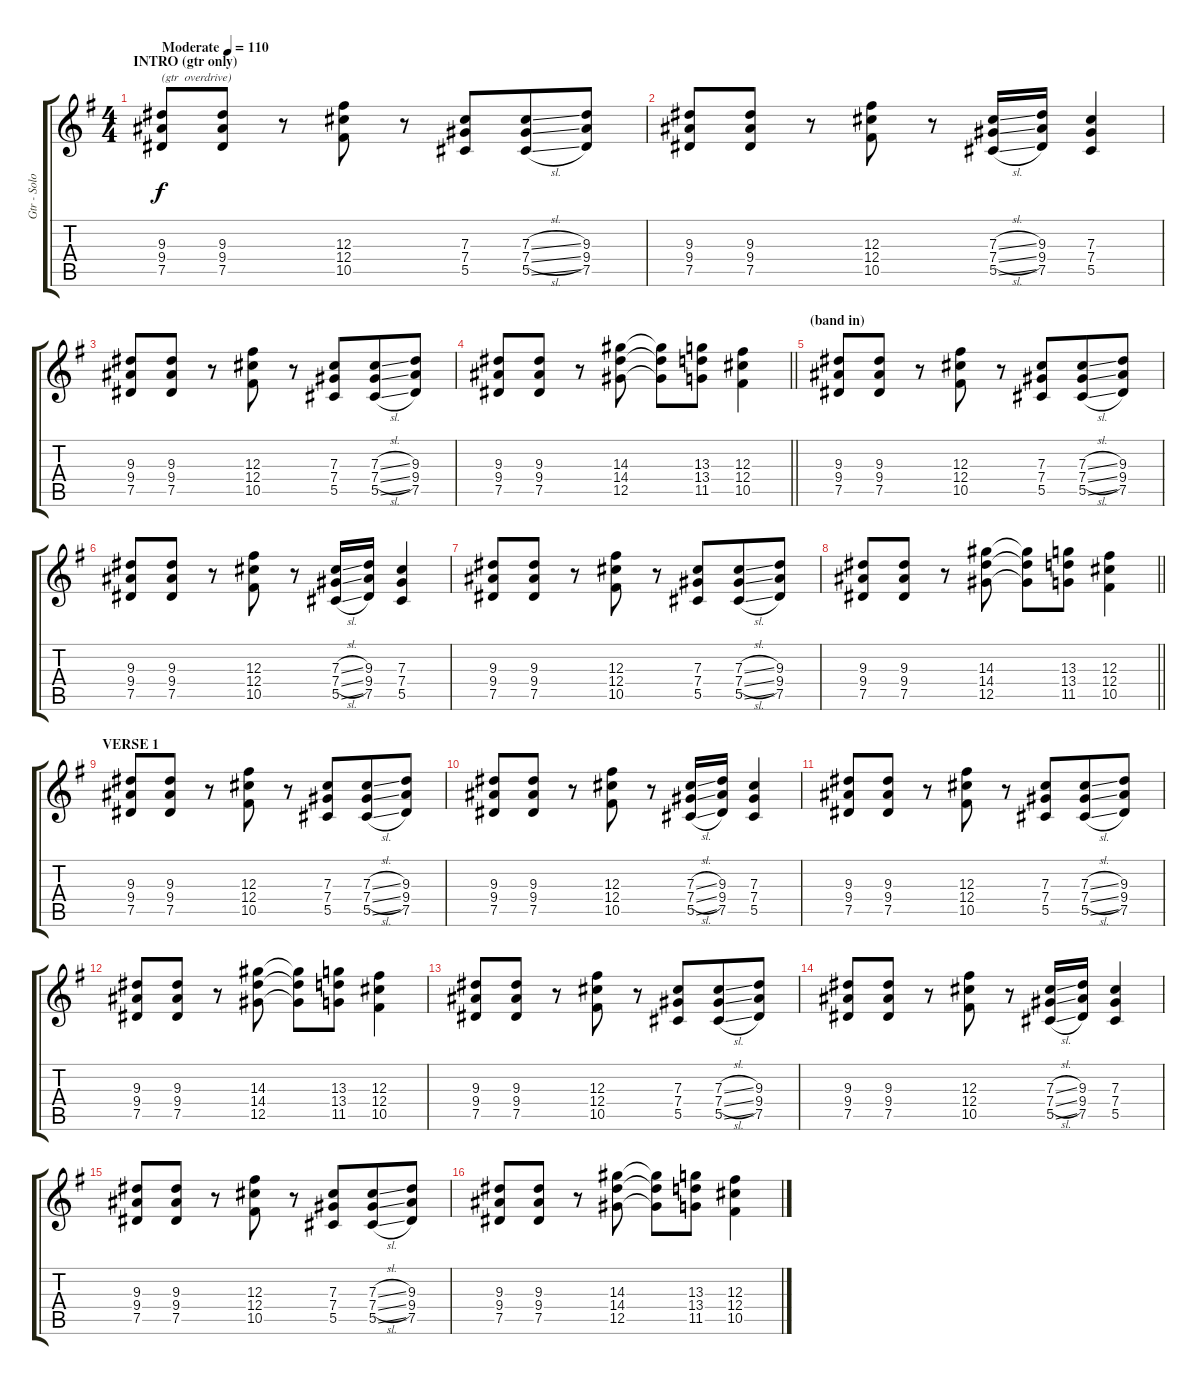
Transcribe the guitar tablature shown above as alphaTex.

\track ("Gtr - Solo" "Gtr - Solo") {instrument overdrivenguitar}
\staff {score tabs}
\tuning (Eb4 Bb3 Gb3 Db3 Ab2 Eb2) {hide}
\ts (4 4)
\section ("" "INTRO (gtr only)")
\tempo (110 "Moderate")
\clef g2
\ks eminor
(9.3 9.4 7.5).8{txt "(gtr  overdrive)" dy f instrument overdrivenguitar} (9.3 9.4 7.5).8 r.8 (12.3 12.4 10.5).8 r.8 (7.3 7.4 5.5).8{beam merge} (7.3{sl} 7.4{sl} 5.5{sl}).8 (9.3 9.4 7.5).8 |
(9.3 9.4 7.5).8 (9.3 9.4 7.5).8 r.8 (12.3 12.4 10.5).8 r.8 (7.3{sl} 7.4{sl} 5.5{sl}).16{beam merge} (9.3 9.4 7.5).16 (7.3 7.4 5.5).4 |
(9.3 9.4 7.5).8 (9.3 9.4 7.5).8 r.8 (12.3 12.4 10.5).8 r.8 (7.3 7.4 5.5).8{beam merge} (7.3{sl} 7.4{sl} 5.5{sl}).8 (9.3 9.4 7.5).8 |
\barLineRight lightlight
(9.3 9.4 7.5).8 (9.3 9.4 7.5).8 r.8 (14.3 14.4 12.5).8 (14.3{t} 14.4{t} 12.5{t}).8 (13.3 13.4 11.5).8 (12.3 12.4 10.5).4 |
\section ("" "(band in)")
(9.3 9.4 7.5).8 (9.3 9.4 7.5).8 r.8 (12.3 12.4 10.5).8 r.8 (7.3 7.4 5.5).8{beam merge} (7.3{sl} 7.4{sl} 5.5{sl}).8 (9.3 9.4 7.5).8 |
(9.3 9.4 7.5).8 (9.3 9.4 7.5).8 r.8 (12.3 12.4 10.5).8 r.8 (7.3{sl} 7.4{sl} 5.5{sl}).16{beam merge} (9.3 9.4 7.5).16 (7.3 7.4 5.5).4 |
(9.3 9.4 7.5).8 (9.3 9.4 7.5).8 r.8 (12.3 12.4 10.5).8 r.8 (7.3 7.4 5.5).8{beam merge} (7.3{sl} 7.4{sl} 5.5{sl}).8 (9.3 9.4 7.5).8 |
\barLineRight lightlight
(9.3 9.4 7.5).8 (9.3 9.4 7.5).8 r.8 (14.3 14.4 12.5).8 (14.3{t} 14.4{t} 12.5{t}).8 (13.3 13.4 11.5).8 (12.3 12.4 10.5).4 |
\section ("" "VERSE 1")
(9.3 9.4 7.5).8 (9.3 9.4 7.5).8 r.8 (12.3 12.4 10.5).8 r.8 (7.3 7.4 5.5).8{beam merge} (7.3{sl} 7.4{sl} 5.5{sl}).8 (9.3 9.4 7.5).8 |
(9.3 9.4 7.5).8 (9.3 9.4 7.5).8 r.8 (12.3 12.4 10.5).8 r.8 (7.3{sl} 7.4{sl} 5.5{sl}).16{beam merge} (9.3 9.4 7.5).16 (7.3 7.4 5.5).4 |
(9.3 9.4 7.5).8 (9.3 9.4 7.5).8 r.8 (12.3 12.4 10.5).8 r.8 (7.3 7.4 5.5).8{beam merge} (7.3{sl} 7.4{sl} 5.5{sl}).8 (9.3 9.4 7.5).8 |
(9.3 9.4 7.5).8 (9.3 9.4 7.5).8 r.8 (14.3 14.4 12.5).8 (14.3{t} 14.4{t} 12.5{t}).8 (13.3 13.4 11.5).8 (12.3 12.4 10.5).4 |
(9.3 9.4 7.5).8 (9.3 9.4 7.5).8 r.8 (12.3 12.4 10.5).8 r.8 (7.3 7.4 5.5).8{beam merge} (7.3{sl} 7.4{sl} 5.5{sl}).8 (9.3 9.4 7.5).8 |
(9.3 9.4 7.5).8 (9.3 9.4 7.5).8 r.8 (12.3 12.4 10.5).8 r.8 (7.3{sl} 7.4{sl} 5.5{sl}).16{beam merge} (9.3 9.4 7.5).16 (7.3 7.4 5.5).4 |
(9.3 9.4 7.5).8 (9.3 9.4 7.5).8 r.8 (12.3 12.4 10.5).8 r.8 (7.3 7.4 5.5).8{beam merge} (7.3{sl} 7.4{sl} 5.5{sl}).8 (9.3 9.4 7.5).8 |
(9.3 9.4 7.5).8 (9.3 9.4 7.5).8 r.8 (14.3 14.4 12.5).8 (14.3{t} 14.4{t} 12.5{t}).8 (13.3 13.4 11.5).8 (12.3 12.4 10.5).4
